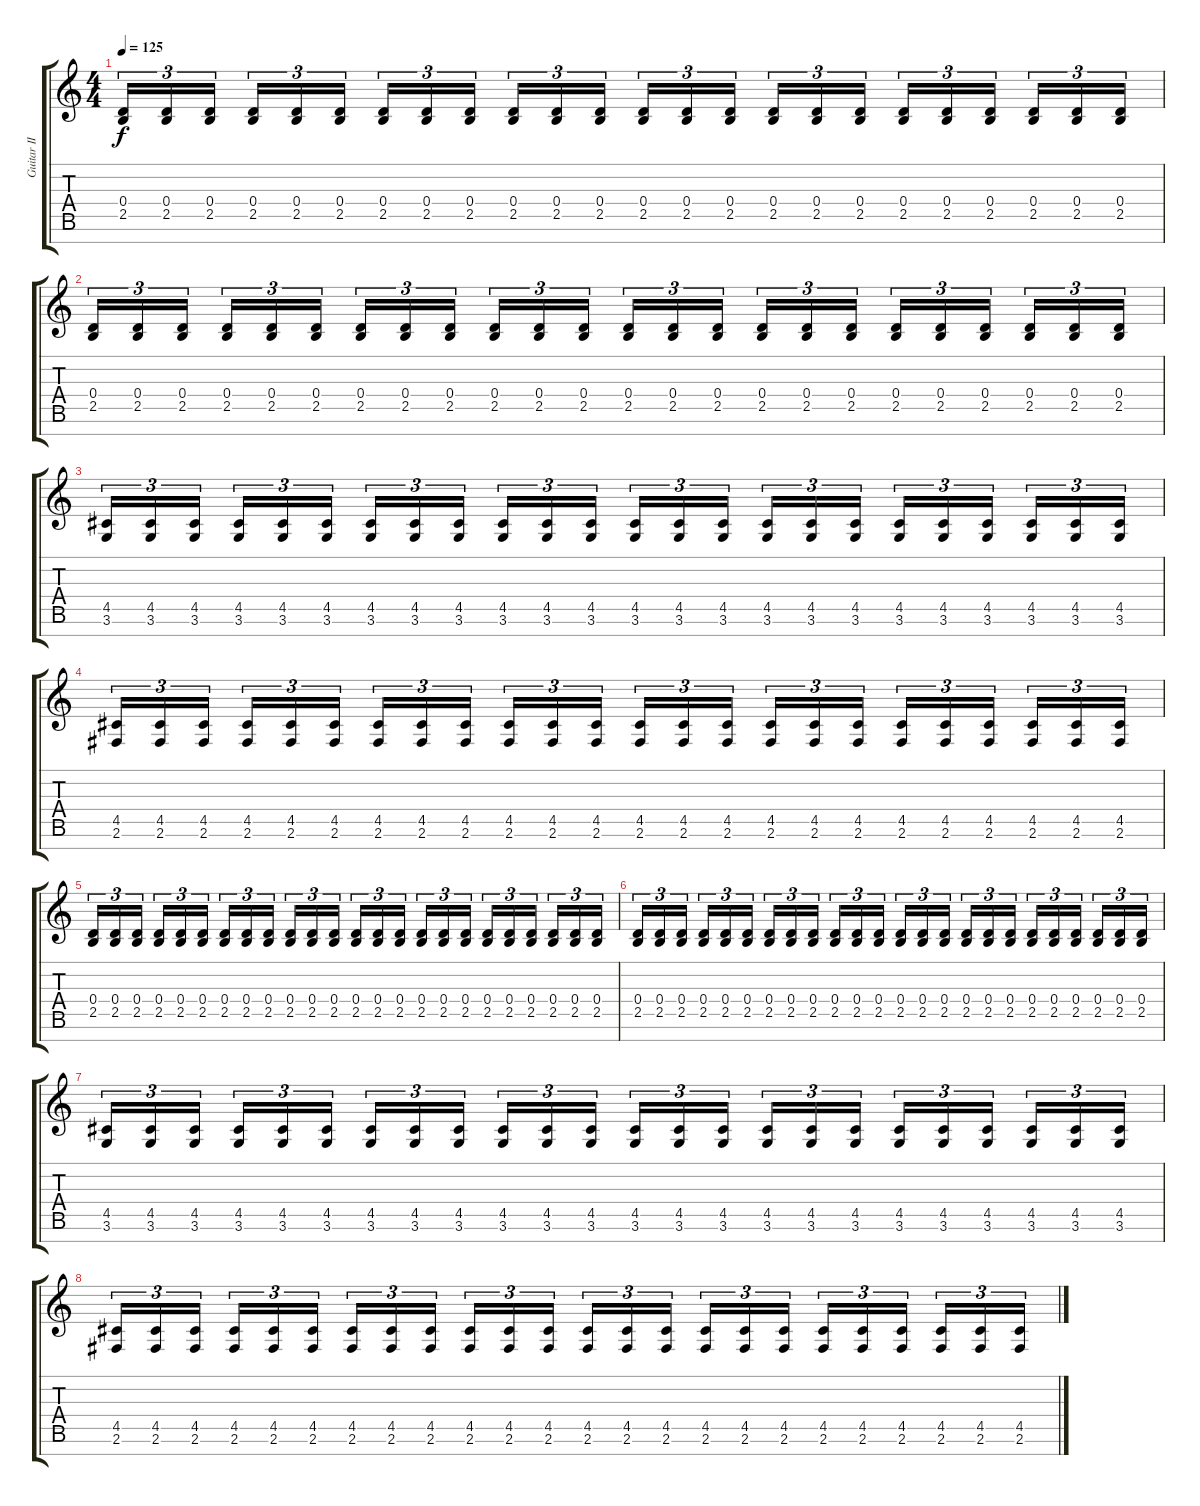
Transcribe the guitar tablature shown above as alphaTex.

\track ("Guitar II" "Guitar II") {instrument distortionguitar}
\staff {score tabs}
\tuning (E4 B3 G3 D3 A2 E2 B1) {hide}
\ts (4 4)
\tempo 125
\clef g2
\ks c
(0.4 2.5).16{tu (3 2) dy f} (0.4 2.5).16{tu (3 2)} (0.4 2.5).16{tu (3 2)} (0.4 2.5).16{tu (3 2)} (0.4 2.5).16{tu (3 2)} (0.4 2.5).16{tu (3 2)} (0.4 2.5).16{tu (3 2)} (0.4 2.5).16{tu (3 2)} (0.4 2.5).16{tu (3 2)} (0.4 2.5).16{tu (3 2)} (0.4 2.5).16{tu (3 2)} (0.4 2.5).16{tu (3 2)} (0.4 2.5).16{tu (3 2)} (0.4 2.5).16{tu (3 2)} (0.4 2.5).16{tu (3 2)} (0.4 2.5).16{tu (3 2)} (0.4 2.5).16{tu (3 2)} (0.4 2.5).16{tu (3 2)} (0.4 2.5).16{tu (3 2)} (0.4 2.5).16{tu (3 2)} (0.4 2.5).16{tu (3 2)} (0.4 2.5).16{tu (3 2)} (0.4 2.5).16{tu (3 2)} (0.4 2.5).16{tu (3 2)} |
(0.4 2.5).16{tu (3 2)} (0.4 2.5).16{tu (3 2)} (0.4 2.5).16{tu (3 2)} (0.4 2.5).16{tu (3 2)} (0.4 2.5).16{tu (3 2)} (0.4 2.5).16{tu (3 2)} (0.4 2.5).16{tu (3 2)} (0.4 2.5).16{tu (3 2)} (0.4 2.5).16{tu (3 2)} (0.4 2.5).16{tu (3 2)} (0.4 2.5).16{tu (3 2)} (0.4 2.5).16{tu (3 2)} (0.4 2.5).16{tu (3 2)} (0.4 2.5).16{tu (3 2)} (0.4 2.5).16{tu (3 2)} (0.4 2.5).16{tu (3 2)} (0.4 2.5).16{tu (3 2)} (0.4 2.5).16{tu (3 2)} (0.4 2.5).16{tu (3 2)} (0.4 2.5).16{tu (3 2)} (0.4 2.5).16{tu (3 2)} (0.4 2.5).16{tu (3 2)} (0.4 2.5).16{tu (3 2)} (0.4 2.5).16{tu (3 2)} |
(4.5 3.6).16{tu (3 2)} (4.5 3.6).16{tu (3 2)} (4.5 3.6).16{tu (3 2)} (4.5 3.6).16{tu (3 2)} (4.5 3.6).16{tu (3 2)} (4.5 3.6).16{tu (3 2)} (4.5 3.6).16{tu (3 2)} (4.5 3.6).16{tu (3 2)} (4.5 3.6).16{tu (3 2)} (4.5 3.6).16{tu (3 2)} (4.5 3.6).16{tu (3 2)} (4.5 3.6).16{tu (3 2)} (4.5 3.6).16{tu (3 2)} (4.5 3.6).16{tu (3 2)} (4.5 3.6).16{tu (3 2)} (4.5 3.6).16{tu (3 2)} (4.5 3.6).16{tu (3 2)} (4.5 3.6).16{tu (3 2)} (4.5 3.6).16{tu (3 2)} (4.5 3.6).16{tu (3 2)} (4.5 3.6).16{tu (3 2)} (4.5 3.6).16{tu (3 2)} (4.5 3.6).16{tu (3 2)} (4.5 3.6).16{tu (3 2)} |
(4.5 2.6).16{tu (3 2)} (4.5 2.6).16{tu (3 2)} (4.5 2.6).16{tu (3 2)} (4.5 2.6).16{tu (3 2)} (4.5 2.6).16{tu (3 2)} (4.5 2.6).16{tu (3 2)} (4.5 2.6).16{tu (3 2)} (4.5 2.6).16{tu (3 2)} (4.5 2.6).16{tu (3 2)} (4.5 2.6).16{tu (3 2)} (4.5 2.6).16{tu (3 2)} (4.5 2.6).16{tu (3 2)} (4.5 2.6).16{tu (3 2)} (4.5 2.6).16{tu (3 2)} (4.5 2.6).16{tu (3 2)} (4.5 2.6).16{tu (3 2)} (4.5 2.6).16{tu (3 2)} (4.5 2.6).16{tu (3 2)} (4.5 2.6).16{tu (3 2)} (4.5 2.6).16{tu (3 2)} (4.5 2.6).16{tu (3 2)} (4.5 2.6).16{tu (3 2)} (4.5 2.6).16{tu (3 2)} (4.5 2.6).16{tu (3 2)} |
(0.4 2.5).16{tu (3 2)} (0.4 2.5).16{tu (3 2)} (0.4 2.5).16{tu (3 2)} (0.4 2.5).16{tu (3 2)} (0.4 2.5).16{tu (3 2)} (0.4 2.5).16{tu (3 2)} (0.4 2.5).16{tu (3 2)} (0.4 2.5).16{tu (3 2)} (0.4 2.5).16{tu (3 2)} (0.4 2.5).16{tu (3 2)} (0.4 2.5).16{tu (3 2)} (0.4 2.5).16{tu (3 2)} (0.4 2.5).16{tu (3 2)} (0.4 2.5).16{tu (3 2)} (0.4 2.5).16{tu (3 2)} (0.4 2.5).16{tu (3 2)} (0.4 2.5).16{tu (3 2)} (0.4 2.5).16{tu (3 2)} (0.4 2.5).16{tu (3 2)} (0.4 2.5).16{tu (3 2)} (0.4 2.5).16{tu (3 2)} (0.4 2.5).16{tu (3 2)} (0.4 2.5).16{tu (3 2)} (0.4 2.5).16{tu (3 2)} |
(0.4 2.5).16{tu (3 2)} (0.4 2.5).16{tu (3 2)} (0.4 2.5).16{tu (3 2)} (0.4 2.5).16{tu (3 2)} (0.4 2.5).16{tu (3 2)} (0.4 2.5).16{tu (3 2)} (0.4 2.5).16{tu (3 2)} (0.4 2.5).16{tu (3 2)} (0.4 2.5).16{tu (3 2)} (0.4 2.5).16{tu (3 2)} (0.4 2.5).16{tu (3 2)} (0.4 2.5).16{tu (3 2)} (0.4 2.5).16{tu (3 2)} (0.4 2.5).16{tu (3 2)} (0.4 2.5).16{tu (3 2)} (0.4 2.5).16{tu (3 2)} (0.4 2.5).16{tu (3 2)} (0.4 2.5).16{tu (3 2)} (0.4 2.5).16{tu (3 2)} (0.4 2.5).16{tu (3 2)} (0.4 2.5).16{tu (3 2)} (0.4 2.5).16{tu (3 2)} (0.4 2.5).16{tu (3 2)} (0.4 2.5).16{tu (3 2)} |
(4.5 3.6).16{tu (3 2)} (4.5 3.6).16{tu (3 2)} (4.5 3.6).16{tu (3 2)} (4.5 3.6).16{tu (3 2)} (4.5 3.6).16{tu (3 2)} (4.5 3.6).16{tu (3 2)} (4.5 3.6).16{tu (3 2)} (4.5 3.6).16{tu (3 2)} (4.5 3.6).16{tu (3 2)} (4.5 3.6).16{tu (3 2)} (4.5 3.6).16{tu (3 2)} (4.5 3.6).16{tu (3 2)} (4.5 3.6).16{tu (3 2)} (4.5 3.6).16{tu (3 2)} (4.5 3.6).16{tu (3 2)} (4.5 3.6).16{tu (3 2)} (4.5 3.6).16{tu (3 2)} (4.5 3.6).16{tu (3 2)} (4.5 3.6).16{tu (3 2)} (4.5 3.6).16{tu (3 2)} (4.5 3.6).16{tu (3 2)} (4.5 3.6).16{tu (3 2)} (4.5 3.6).16{tu (3 2)} (4.5 3.6).16{tu (3 2)} |
(4.5 2.6).16{tu (3 2)} (4.5 2.6).16{tu (3 2)} (4.5 2.6).16{tu (3 2)} (4.5 2.6).16{tu (3 2)} (4.5 2.6).16{tu (3 2)} (4.5 2.6).16{tu (3 2)} (4.5 2.6).16{tu (3 2)} (4.5 2.6).16{tu (3 2)} (4.5 2.6).16{tu (3 2)} (4.5 2.6).16{tu (3 2)} (4.5 2.6).16{tu (3 2)} (4.5 2.6).16{tu (3 2)} (4.5 2.6).16{tu (3 2)} (4.5 2.6).16{tu (3 2)} (4.5 2.6).16{tu (3 2)} (4.5 2.6).16{tu (3 2)} (4.5 2.6).16{tu (3 2)} (4.5 2.6).16{tu (3 2)} (4.5 2.6).16{tu (3 2)} (4.5 2.6).16{tu (3 2)} (4.5 2.6).16{tu (3 2)} (4.5 2.6).16{tu (3 2)} (4.5 2.6).16{tu (3 2)} (4.5 2.6).16{tu (3 2)}
